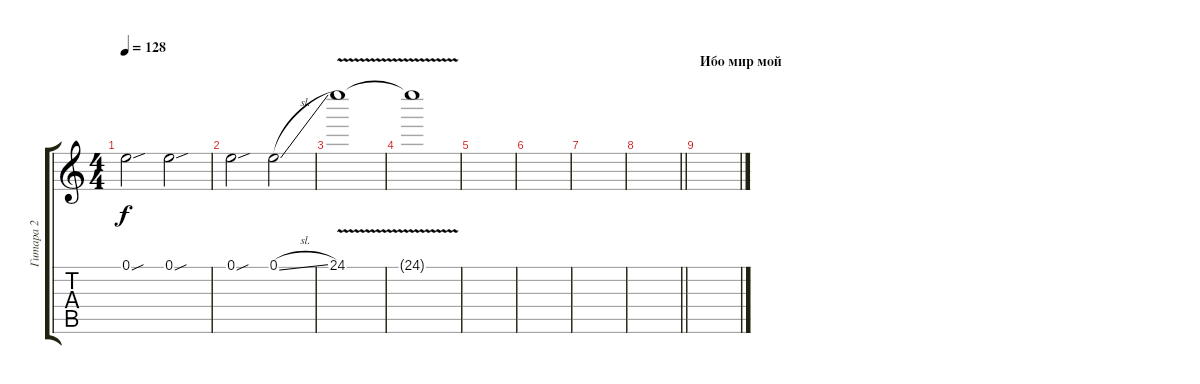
\track ("Гитара 2" "Гитара 2") {instrument distortionguitar}
\staff {score tabs}
\tuning (E4 B3 G3 D3 A2 E2) {hide}
\ts (4 4)
\tempo 128
\clef g2
\ks c
0.1{sou}.2{dy f balance 0} 0.1{sou}.2{balance 16} |
0.1{sou}.2{volume 3 balance 0} 0.1{sl}.2 |
24.1{v}.1 |
24.1{t}.1 |
|
|
|
\barLineRight lightlight
|
\section ("" "Ибо мир мой")
